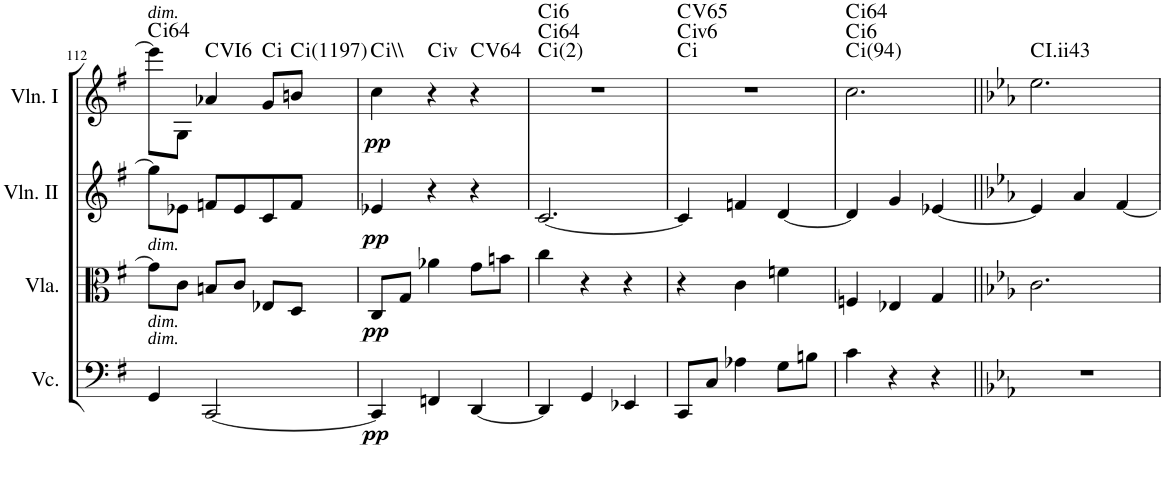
**kern	**dynam	**kern	**dynam	**kern	**dynam	**kern	**dynam	**harte
*part4	*part4	*part3	*part3	*part2	*part2	*part1	*part1	*part1
*staff4	*staff4	*staff3	*staff3	*staff2	*staff2	*staff1	*staff1	*
*I"Violoncello	*	*I"Viola	*	*I"Violin II	*	*I"Violin I	*	*
*I'Vc.	*	*I'Vla.	*	*I'Vln. II	*	*I'Vln. I	*	*
!!LO:PB:g=z
*clefF4	*	*clefC3	*	*clefG2	*	*clefG2	*	*
*k[f#]	*	*k[f#]	*	*k[f#]	*	*k[f#]	*	*
*G:	*	*G:	*	*G:	*	*G:	*	*
*M3/4	*	*M3/4	*	*M3/4	*	*M3/4	*	*
=112	=112	=112	=112	=112	=112	=112	=112	=112
!	!	!	!	!	!	!LO:TX:a:i:t=dim.	!	!
!	!	!LO:TX:a:i:t=dim.	!	!	!	!	!	!
!LO:TX:a:i:t=dim.	!	!	!	!	!	!	!	!
!LO:TX:a:i:t=dim.	!	!	!	!	!	!	!	!LO:H:kt=i
4GG/	.	8g\L]	.	8gg\L]	.	8eee-\L]	.	.
.	.	8c\J	.	8e-X\J	.	8G\J	.	.
!	!	!	!	!	!	!	!	!LO:H:kt=6
[2CC/	.	8Bn/L	.	8fn/L	.	4a-X/	.	C:maj6
.	.	8c/J	.	8e-/	.	.	.	.
!	!	!	!	!	!	!	!	!LO:H:kt=i
.	.	8E-X/L	.	8c/	.	8g/L	.	.
!	!	!	!	!	!	!	!	!LO:H:kt=i
.	.	8D/J	.	8f/J	.	8bn/J	.	.
=113	=113	=113	=113	=113	=113	=113	=113	=113
!	!LO:DY:b	!	!LO:DY:b	!	!LO:DY:b	!	!LO:DY:b	!LO:H:kt=i
4CC/]	pp	8C/L	pp	4e-X/	pp	4cc\	pp	.
.	.	8G/J	.	.	.	.	.	.
!	!	!	!	!	!	!	!	!LO:H:kt=iv
4FFn/	.	4a-X\	.	4r	.	4r	.	.
!	!	!	!	!	!	!	!	!LO:H:kt=64
[4DD/	.	8g\L	.	4r	.	4r	.	C:maj
.	.	8bn\J	.	.	.	.	.	.
=114	=114	=114	=114	=114	=114	=114	=114	=114
!	!	!	!	!	!	!	!	!LO:H:n=1:kt=i
!	!	!	!	!	!	!	!	!LO:H:n=2:kt=i
!	!	!	!	!	!	!	!	!LO:H:n=3:kt=i
4DD/]	.	4cc\	.	[2.c/	.	2.r	.	. . .
4GG/	.	4r	.	.	.	.	.	.
4EE-X/	.	4r	.	.	.	.	.	.
=115	=115	=115	=115	=115	=115	=115	=115	=115
!	!	!	!	!	!	!	!	!LO:H:n=1:kt=i
!	!	!	!	!	!	!	!	!LO:H:n=2:kt=iv
!	!	!	!	!	!	!	!	!LO:H:n=3:kt=65
8CC/L	.	4r	.	4c/]	.	2.r	.	. . C:maj
8C/J	.	.	.	.	.	.	.	.
4A-X\	.	4c\	.	4fn/	.	.	.	.
8G\L	.	4fn\	.	[4d/	.	.	.	.
8Bn\J	.	.	.	.	.	.	.	.
=116	=116	=116	=116	=116	=116	=116	=116	=116
!	!	!	!	!	!	!	!	!LO:H:n=1:kt=i
!	!	!	!	!	!	!	!	!LO:H:n=2:kt=i
!	!	!	!	!	!	!	!	!LO:H:n=3:kt=i
4c\	.	4Fn/	.	4d/]	.	2.cc\	.	. . .
4r	.	4E-X/	.	4g/	.	.	.	.
4r	.	4G/	.	[4e-X/	.	.	.	.
=117||	=117||	=117||	=117||	=117||	=117||	=117||	=117||	=117||
*k[b-e-a-]	*	*k[b-e-a-]	*	*k[b-e-a-]	*	*k[b-e-a-]	*	*
*E-:	*	*E-:	*	*E-:	*	*E-:	*	*
!	!	!	!	!	!	!	!	!LO:H:kt=43
2.r	.	2.c\	.	4e-/]	.	2.ee-\	.	C:maj
.	.	.	.	4a-/	.	.	.	.
.	.	.	.	[4f/	.	.	.	.
=	=	=	=	=	=	=	=	=
*-	*-	*-	*-	*-	*-	*-	*-	*-
